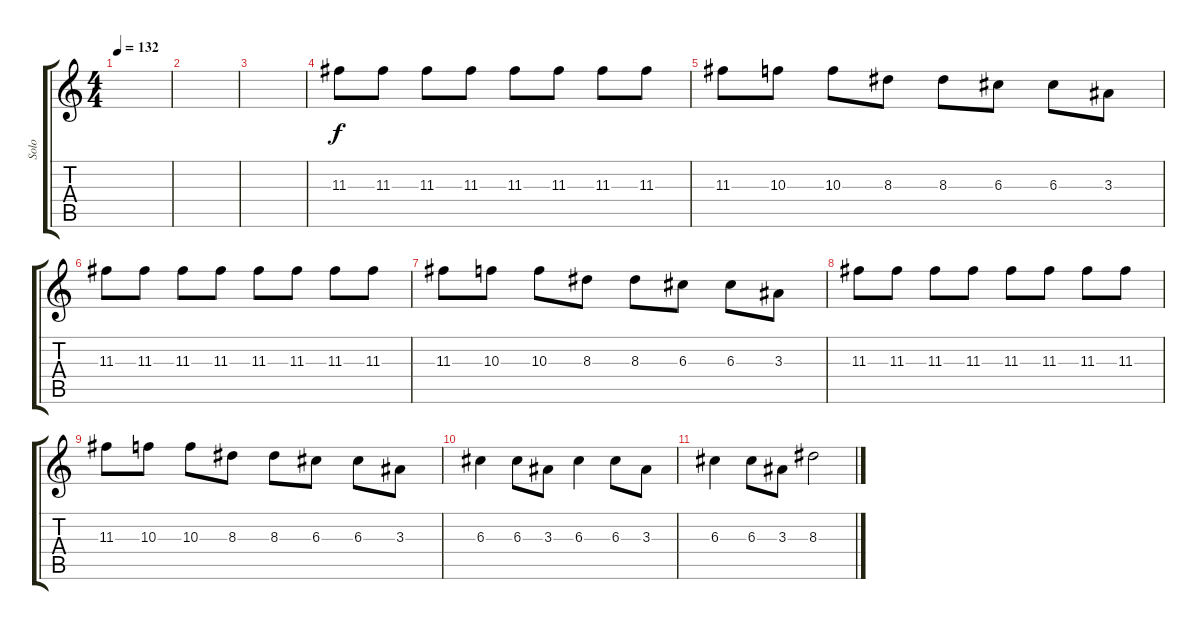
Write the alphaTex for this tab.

\track ("Solo" "Solo") {instrument overdrivenguitar}
\staff {score tabs}
\tuning (E4 B3 G3 D3 A2 E2) {hide}
\ts (4 4)
\tempo 132
\clef g2
\ks c
|
|
|
11.3.8 11.3.8 11.3.8 11.3.8 11.3.8 11.3.8 11.3.8 11.3.8 |
11.3.8 10.3.8 10.3.8 8.3.8 8.3.8 6.3.8 6.3.8 3.3.8 |
11.3.8 11.3.8 11.3.8 11.3.8 11.3.8 11.3.8 11.3.8 11.3.8 |
11.3.8 10.3.8 10.3.8 8.3.8 8.3.8 6.3.8 6.3.8 3.3.8 |
11.3.8 11.3.8 11.3.8 11.3.8 11.3.8 11.3.8 11.3.8 11.3.8 |
11.3.8 10.3.8 10.3.8 8.3.8 8.3.8 6.3.8 6.3.8 3.3.8 |
6.3.4 6.3.8 3.3.8 6.3.4 6.3.8 3.3.8 |
6.3.4 6.3.8 3.3.8 8.3.2
